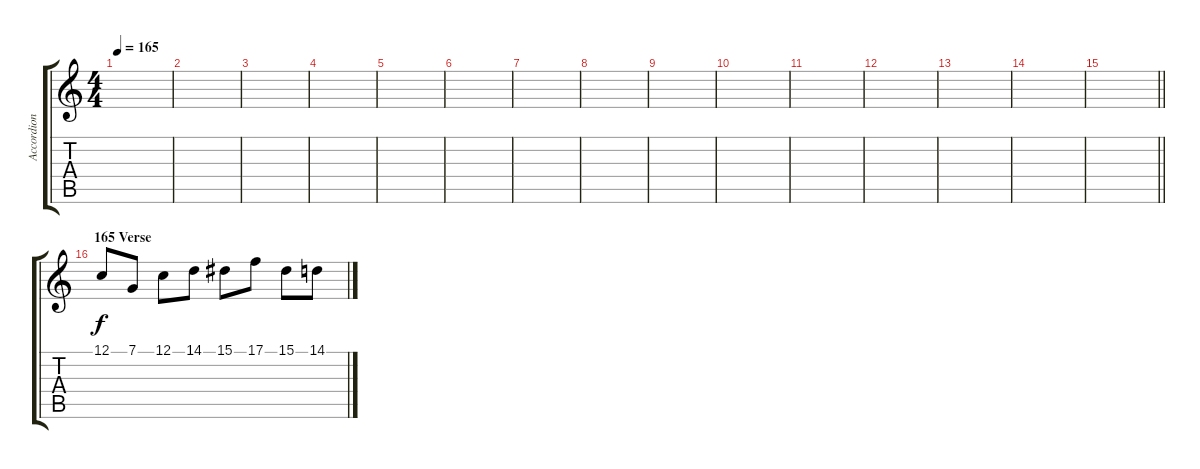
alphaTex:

\track ("Accordion" "Accordion") {instrument accordion}
\staff {score tabs}
\tuning (C4 G3 Eb3 Bb2 F2 C2) {hide}
\ts (4 4)
\tempo 165
\clef g2
\ks c
|
|
|
|
|
|
|
|
|
|
|
|
|
|
\barLineRight lightlight
|
\section ("" "165 Verse")
12.1.8 7.1.8 12.1.8 14.1.8 15.1.8 17.1.8 15.1.8 14.1.8
